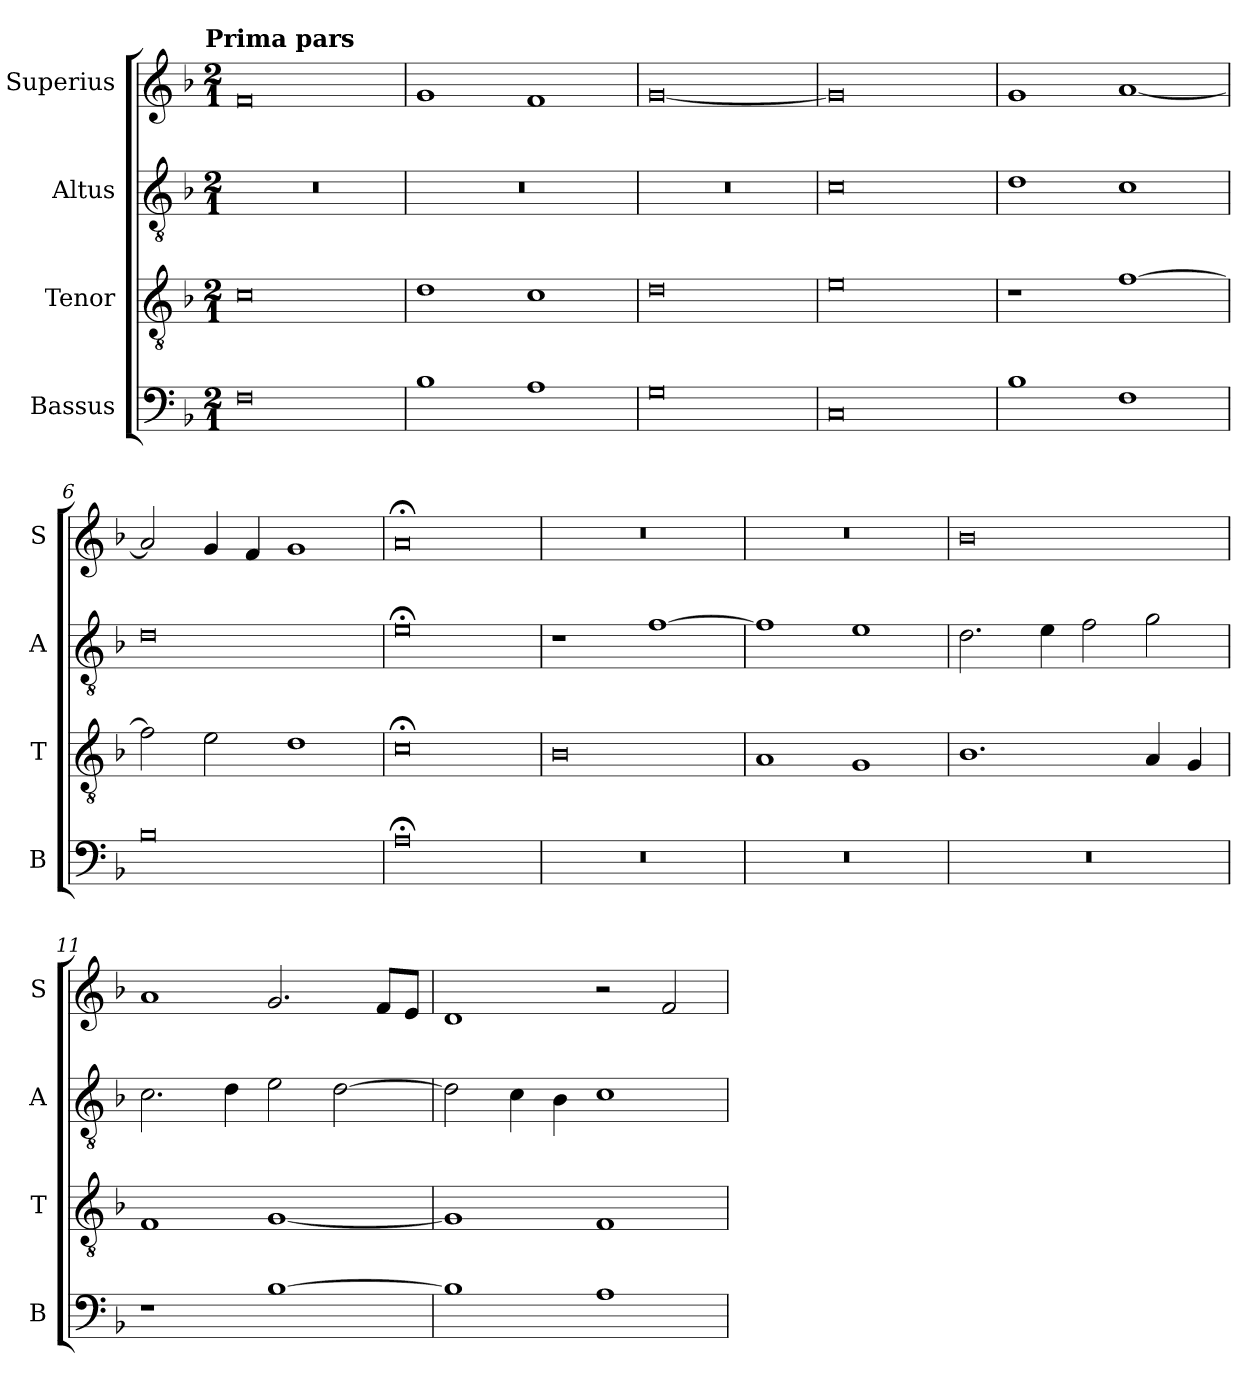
**kern	**kern	**kern	**kern
*part4	*part3	*part2	*part1
*staff4	*staff3	*staff2	*staff1
*I"Bassus	*I"Tenor	*I"Altus	*I"Superius
*I'B	*I'T	*I'A	*I'S
*clefF4	*clefGv2	*clefGv2	*clefG2
*k[b-]	*k[b-]	*k[b-]	*k[b-]
!!LO:TX:omd:t=Prima pars
*M2/1	*M2/1	*M2/1	*M2/1
=1	=1	=1	=1
0F	0c	0r	0f
=2	=2	=2	=2
1B-	1d	0r	1g
1A	1c	.	1f
=3	=3	=3	=3
0G	0d	0r	[0g
=4	=4	=4	=4
0C	0e	0c	0g]
=5	=5	=5	=5
1B-	1r	1d	1g
1F	[1f	1c	[1a
=6	=6	=6	=6
0B-	2f\]	0d	2a/]
.	2e\	.	4g/
.	.	.	4f/
.	1d	.	1g
=7	=7	=7	=7
0A;<	0c;<	0e;<	0a;<
=8	=8	=8	=8
0r	0B-	1r	0r
.	.	[1f	.
=9	=9	=9	=9
0r	1A	1f]	0r
.	1G	1e	.
=10	=10	=10	=10
0r	1.B-	2.d\	0b-
.	.	4e\	.
.	.	2f\	.
.	4A/	2g\	.
.	4G/	.	.
=11	=11	=11	=11
1r	1F	2.c\	1a
.	.	4d\	.
[1B-	[1G	2e\	2.g/
.	.	[2d\	.
.	.	.	8f/L
.	.	.	8e/J
=12	=12	=12	=12
1B-]	1G]	2d\]	1d
.	.	4c\	.
.	.	4B-\	.
1A	1F	1c	2r
.	.	.	2f/
=	=	=	=
*-	*-	*-	*-
